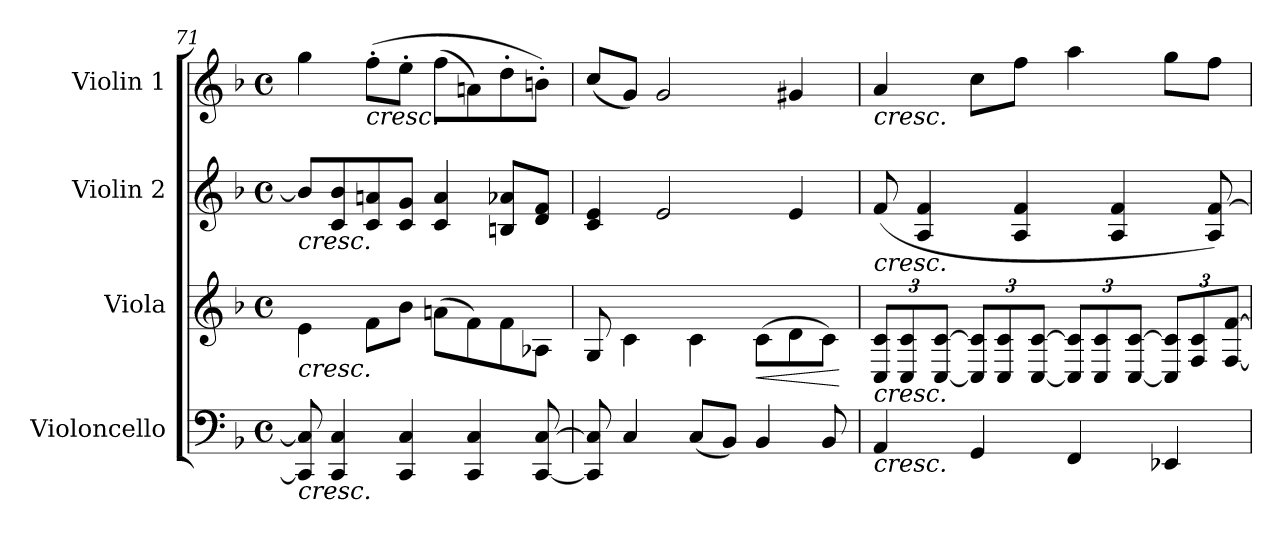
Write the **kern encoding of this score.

**kern	**kern	**dynam	**kern	**kern
*part4	*part3	*part3	*part2	*part1
*staff4	*staff3	*staff3	*staff2	*staff1
*I"Violoncello	*I"Viola	*	*I"Violin 2	*I"Violin 1
*I'Vc	*I'Vla	*	*I'Vln	*I'Vln
!!LO:PB:g=z
*clefF4	*clefG2	*	*clefG2	*clefG2
*k[b-]	*k[b-]	*	*k[b-]	*k[b-]
*M4/4	*M4/4	*	*M4/4	*M4/4
*met(c)	*met(c)	*	*met(c)	*met(c)
=71	=71	=71	=71	=71
!	!	!	!LO:TX:b:i:t=cresc.	!
!	!LO:TX:b:i:t=cresc.	!	!	!
!LO:TX:b:i:t=cresc.	!	!	!	!
8CC/] 8C/]	4e\	.	8b-/L]	4gg\
4CC/ 4C/	.	.	8c/ 8b-/	.
!	!	!	!	!LO:TX:b:i:t=cresc.
.	8f\L	.	8c/ 8an/	(8ff'\L
4CC/ 4C/	8b-\J	.	8c/ 8g/J	8ee'\J
.	(8an\L	.	4c/ 4a/	(8ff\L
4CC/ 4C/	8f\)	.	.	8an\)
.	8f\	.	8Bn/ 8a-X/L	8dd'\
[8CC/ [8C/	8A-X\J	.	8d/ 8f/J	8bn'\J)
=72	=72	=72	=72	=72
8CC/] 8C/]	8G/	.	4c/ 4e/	(8cc/L
4C/	4c\	.	.	8g/J)
.	.	.	2e/	2g/
(8C/L	4c\	.	.	.
8BB-/J)	.	.	.	.
!	!	!LO:HP:b	!	!
4BB-/	(8c\L	<	.	.
.	8d\	.	4e/	4g#X/
8BB-/	8c\J)	.	.	.
.	.	[	.	.
=73	=73	=73	=73	=73
*	*Xbrackettup	*	*	*
!	!	!	!	!LO:TX:b:i:t=cresc.
!	!	!	!LO:TX:b:i:t=cresc.	!
!	!LO:TX:b:i:t=cresc.	!	!	!
!LO:TX:b:i:t=cresc.	!	!	!	!
4AA/	12C/ 12c/L	.	(>8f/	4a/
.	12C/ 12c/	.	.	.
.	.	.	4A/ 4f/	.
.	[12C/ [12c/J	.	.	.
4GG/	12C/] 12c/]L	.	.	8cc\L
.	12C/ 12c/	.	.	.
.	.	.	4A/ 4f/	8ff\J
.	[12C/ [12c/J	.	.	.
4FF/	12C/] 12c/]L	.	.	4aa\
.	12C/ 12c/	.	.	.
.	.	.	4A/ 4f/	.
.	[12C/ [12c/J	.	.	.
4EE-X/	12C/] 12c/]L	.	.	8gg\L
.	12F/ 12c/	.	.	.
.	.	.	8A/ [8f/)	8ff\J
.	[12F/ [12f/J	.	.	.
=	=	=	=	=
*-	*-	*-	*-	*-
